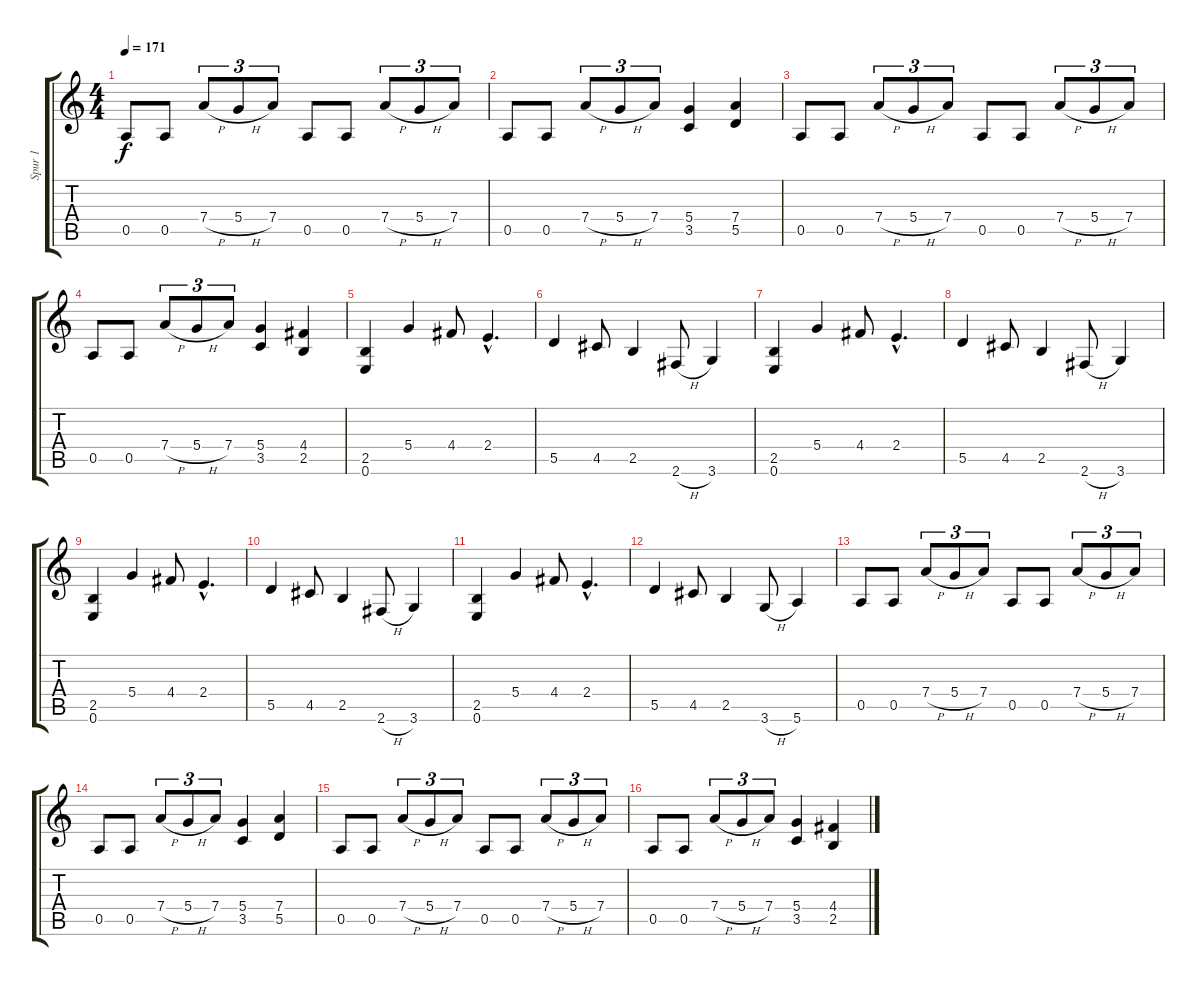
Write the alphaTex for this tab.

\track ("Spur 1" "Spur 1") {instrument distortionguitar}
\staff {score tabs}
\tuning (E4 B3 G3 D3 A2 E2) {hide}
\ts (4 4)
\tempo 171
\clef g2
\ks c
0.5.8{dy f} 0.5.8 7.4{h}.8{tu (3 2)} 5.4{h}.8{tu (3 2)} 7.4.8{tu (3 2)} 0.5.8 0.5.8 7.4{h}.8{tu (3 2)} 5.4{h}.8{tu (3 2)} 7.4.8{tu (3 2)} |
0.5.8 0.5.8 7.4{h}.8{tu (3 2)} 5.4{h}.8{tu (3 2)} 7.4.8{tu (3 2)} (5.4 3.5).4 (7.4 5.5).4 |
0.5.8 0.5.8 7.4{h}.8{tu (3 2)} 5.4{h}.8{tu (3 2)} 7.4.8{tu (3 2)} 0.5.8 0.5.8 7.4{h}.8{tu (3 2)} 5.4{h}.8{tu (3 2)} 7.4.8{tu (3 2)} |
0.5.8 0.5.8 7.4{h}.8{tu (3 2)} 5.4{h}.8{tu (3 2)} 7.4.8{tu (3 2)} (5.4 3.5).4 (4.4 2.5).4 |
(2.5 0.6).4 5.4.4 4.4.8 2.4{hac}.4{d} |
5.5.4 4.5.8 2.5.4 2.6{h}.8 3.6.4 |
(2.5 0.6).4 5.4.4 4.4.8 2.4{hac}.4{d} |
5.5.4 4.5.8 2.5.4 2.6{h}.8 3.6.4 |
(2.5 0.6).4 5.4.4 4.4.8 2.4{hac}.4{d} |
5.5.4 4.5.8 2.5.4 2.6{h}.8 3.6.4 |
(2.5 0.6).4 5.4.4 4.4.8 2.4{hac}.4{d} |
5.5.4 4.5.8 2.5.4 3.6{h}.8 5.6.4 |
0.5.8 0.5.8 7.4{h}.8{tu (3 2)} 5.4{h}.8{tu (3 2)} 7.4.8{tu (3 2)} 0.5.8 0.5.8 7.4{h}.8{tu (3 2)} 5.4{h}.8{tu (3 2)} 7.4.8{tu (3 2)} |
0.5.8 0.5.8 7.4{h}.8{tu (3 2)} 5.4{h}.8{tu (3 2)} 7.4.8{tu (3 2)} (5.4 3.5).4 (7.4 5.5).4 |
0.5.8 0.5.8 7.4{h}.8{tu (3 2)} 5.4{h}.8{tu (3 2)} 7.4.8{tu (3 2)} 0.5.8 0.5.8 7.4{h}.8{tu (3 2)} 5.4{h}.8{tu (3 2)} 7.4.8{tu (3 2)} |
0.5.8 0.5.8 7.4{h}.8{tu (3 2)} 5.4{h}.8{tu (3 2)} 7.4.8{tu (3 2)} (5.4 3.5).4 (4.4 2.5).4
